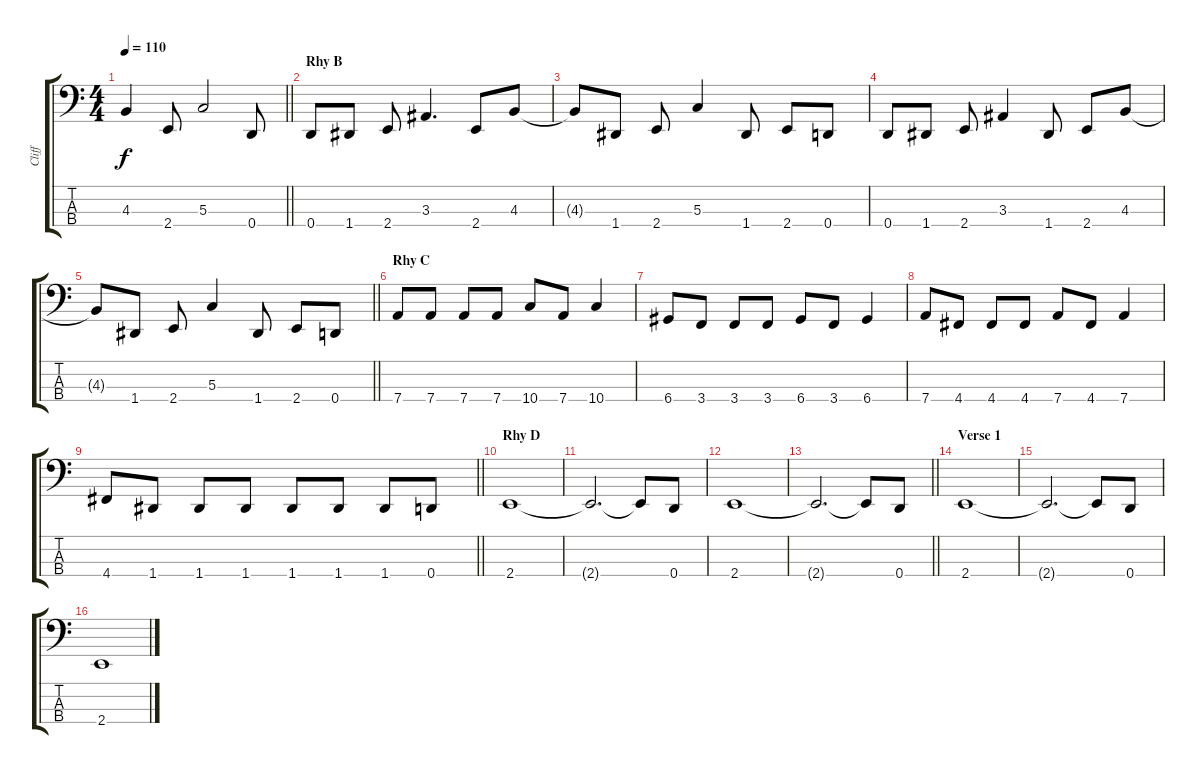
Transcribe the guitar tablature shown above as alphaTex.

\track ("Cliff" "Cliff") {instrument electricbassfinger}
\staff {score tabs}
\tuning (F2 C2 G1 D1) {hide}
\ts (4 4)
\tempo 110
\clef f4
\barLineRight lightlight
\ks c
4.3{t}.4{dy f} 2.4.8 5.3.2 0.4.8 |
\section ("" "Rhy B")
0.4.8 1.4.8 2.4.8 3.3.4{d} 2.4.8 4.3.8 |
4.3{t}.8 1.4.8 2.4.8 5.3.4 1.4.8 2.4.8 0.4.8 |
0.4.8 1.4.8 2.4.8 3.3.4 1.4.8 2.4.8 4.3.8 |
\barLineRight lightlight
4.3{t}.8 1.4.8 2.4.8 5.3.4 1.4.8 2.4.8 0.4.8 |
\section ("" "Rhy C")
7.4.8 7.4.8 7.4.8 7.4.8 10.4.8 7.4.8 10.4.4 |
6.4.8 3.4.8 3.4.8 3.4.8 6.4.8 3.4.8 6.4.4 |
7.4.8 4.4.8 4.4.8 4.4.8 7.4.8 4.4.8 7.4.4 |
\barLineRight lightlight
4.4.8 1.4.8 1.4.8 1.4.8 1.4.8 1.4.8 1.4.8 0.4.8 |
\section ("" "Rhy D")
2.4.1 |
2.4{t}.2{d} 2.4{t}.8 0.4.8 |
2.4.1 |
\barLineRight lightlight
2.4{t}.2{d} 2.4{t}.8 0.4.8 |
\section ("" "Verse 1")
2.4.1 |
2.4{t}.2{d} 2.4{t}.8 0.4.8 |
2.4.1
